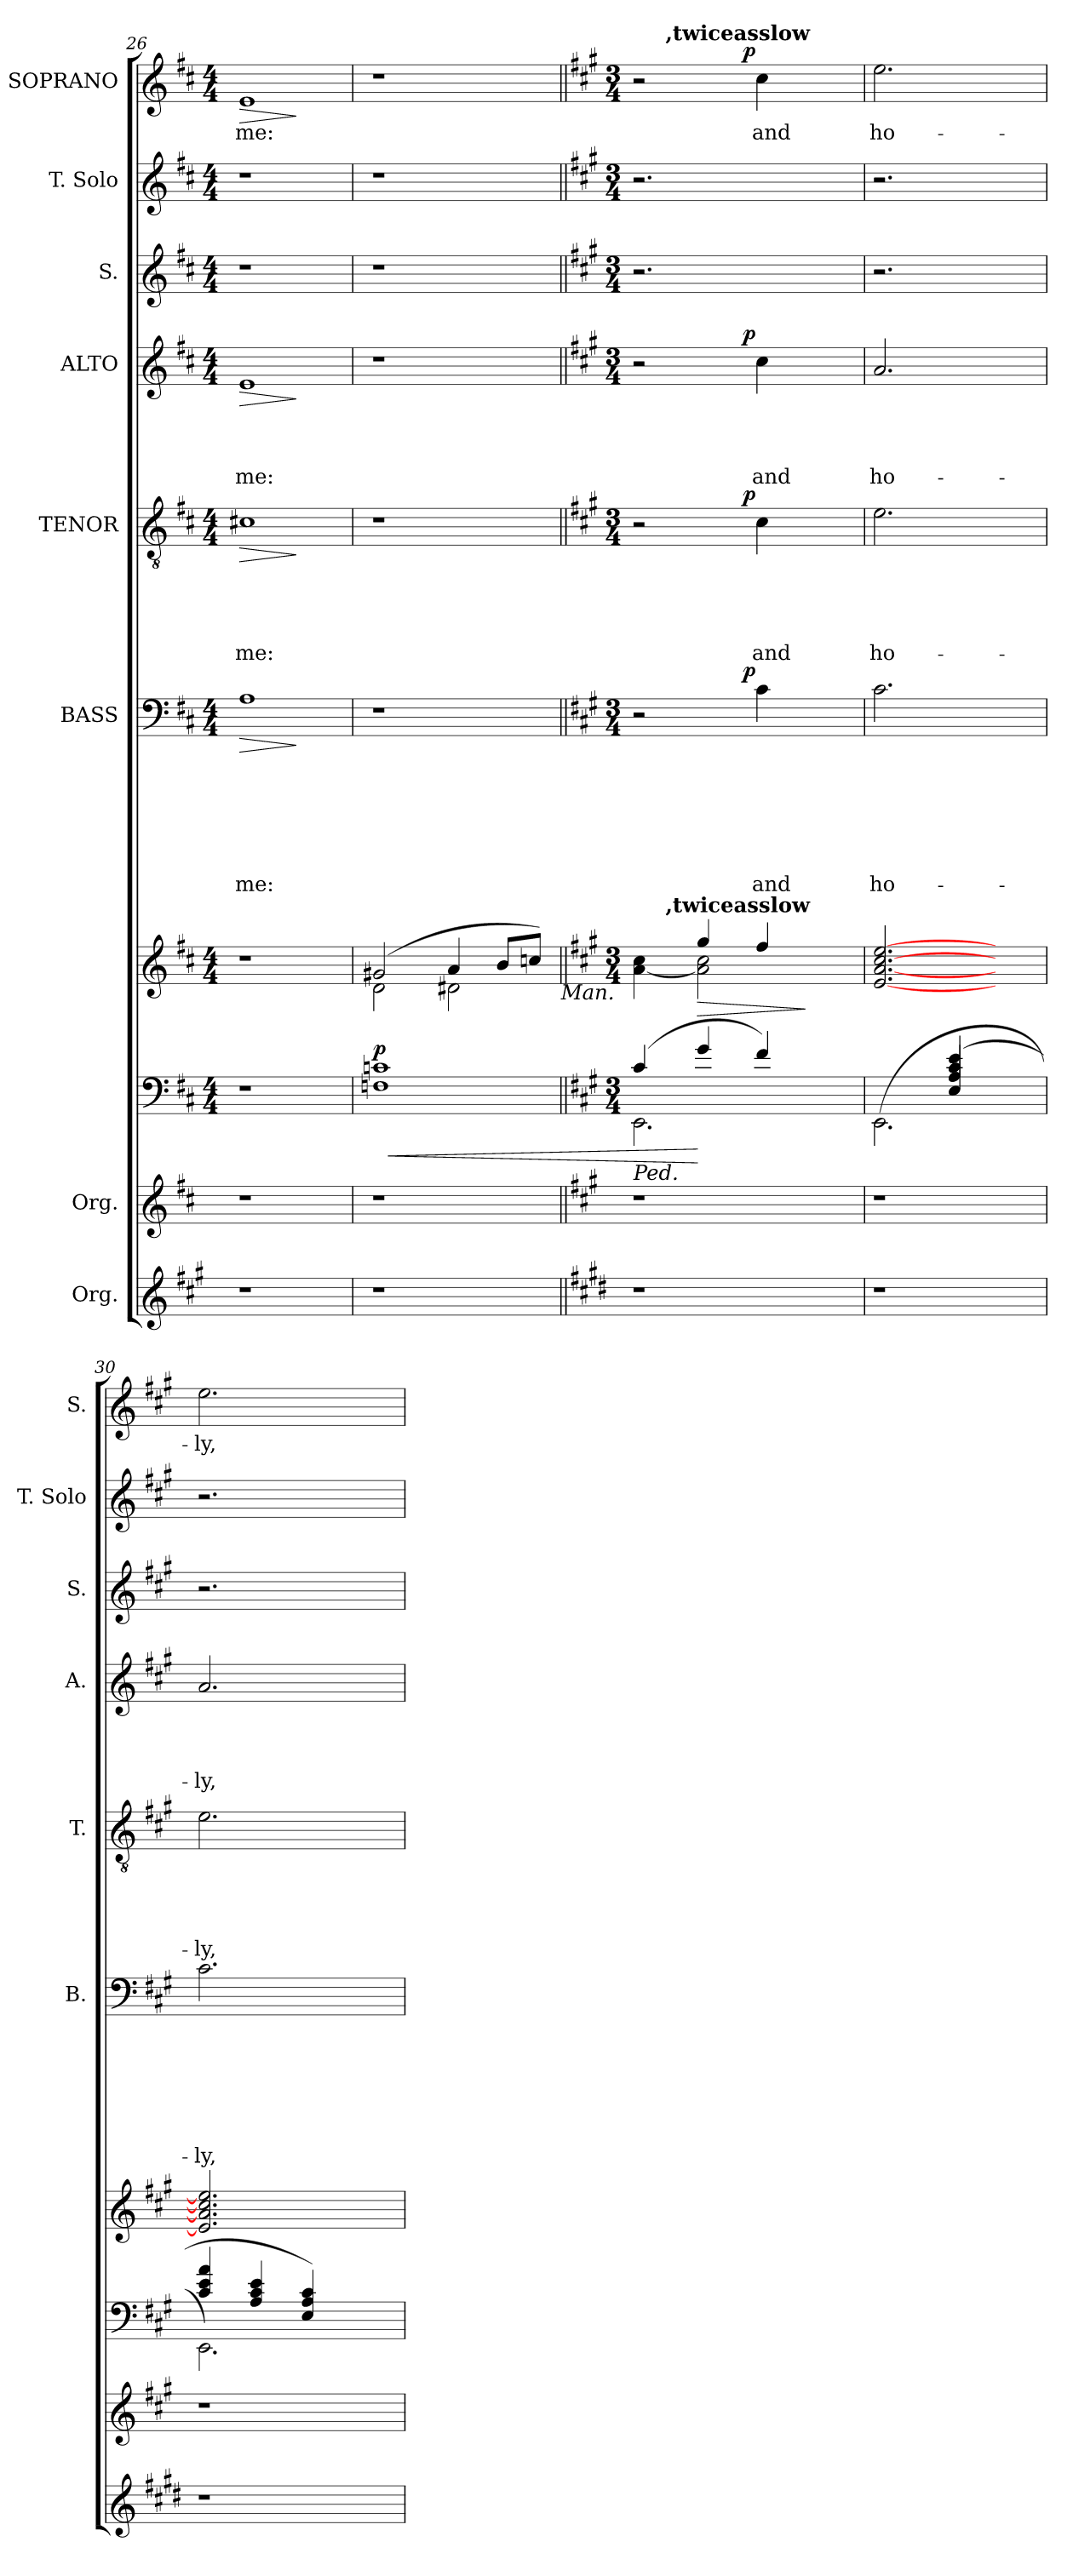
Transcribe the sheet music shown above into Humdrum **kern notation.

**kern	**kern	**kern	**dynam	**kern	**dynam	**kern	**text	**text	**text	**text	**text	**text	**text	**dynam	**kern	**text	**text	**text	**text	**text	**dynam	**kern	**text	**text	**text	**text	**dynam	**kern	**kern	**kern	**text	**dynam
*part10	*part9	*part8	*part8	*part7	*part7	*part6	*part6	*part6	*part6	*part6	*part6	*part6	*part6	*part6	*part5	*part5	*part5	*part5	*part5	*part5	*part5	*part4	*part4	*part4	*part4	*part4	*part4	*part3	*part2	*part1	*part1	*part1
*staff10	*staff9	*staff8	*staff8	*staff7	*staff7	*staff6	*staff6	*staff6	*staff6	*staff6	*staff6	*staff6	*staff6	*staff6	*staff5	*staff5	*staff5	*staff5	*staff5	*staff5	*staff5	*staff4	*staff4	*staff4	*staff4	*staff4	*staff4	*staff3	*staff2	*staff1	*staff1	*staff1
*I"Org.	*I"Org.	*	*	*	*	*I"BASS	*	*	*	*	*	*	*	*	*I"TENOR	*	*	*	*	*	*	*I"ALTO	*	*	*	*	*	*I"S.	*I"T. Solo	*I"SOPRANO	*	*
*	*	*	*	*	*	*I'B.	*	*	*	*	*	*	*	*	*I'T.	*	*	*	*	*	*	*I'A.	*	*	*	*	*	*I'S.	*I'T. Solo	*I'S.	*	*
*clefG2	*clefG2	*clefF4	*	*clefG2	*	*clefF4	*	*	*	*	*	*	*	*	*clefGv2	*	*	*	*	*	*	*clefG2	*	*	*	*	*	*clefG2	*clefG2	*clefG2	*	*
*ITrd-3c-5	*	*	*	*	*	*	*	*	*	*	*	*	*	*	*	*	*	*	*	*	*	*	*	*	*	*	*	*	*	*	*	*
*k[f#c#]	*k[f#c#]	*k[f#c#]	*	*k[f#c#]	*	*k[f#c#]	*	*	*	*	*	*	*	*	*k[f#c#]	*	*	*	*	*	*	*k[f#c#]	*	*	*	*	*	*k[f#c#]	*k[f#c#]	*k[f#c#]	*	*
*D:	*D:	*D:	*	*D:	*	*D:	*	*	*	*	*	*	*	*	*D:	*	*	*	*	*	*	*D:	*	*	*	*	*	*D:	*D:	*D:	*	*
*	*	*M4/4	*	*M4/4	*	*M4/4	*	*	*	*	*	*	*	*	*M4/4	*	*	*	*	*	*	*M4/4	*	*	*	*	*	*M4/4	*M4/4	*M4/4	*	*
=26	=26	=26	=26	=26	=26	=26	=26	=26	=26	=26	=26	=26	=26	=26	=26	=26	=26	=26	=26	=26	=26	=26	=26	=26	=26	=26	=26	=26	=26	=26	=26	=26
!	!	!	!	!	!	!	!	!	!	!	!	!	!LO:LY:b	!LO:HP:b	!	!	!	!	!	!LO:LY:b	!LO:HP:b	!	!	!	!	!LO:LY:b	!LO:HP:b	!	!	!	!LO:LY:b	!LO:HP:b
1r	1r	1r	.	1r	.	1A	.	.	.	.	.	.	me:	>	1c#X	.	.	.	.	me:	>	1e	.	.	.	me:	>	1r	1r	1e	me:	>
.	.	.	.	.	.	.	.	.	.	.	.	.	.	]	.	.	.	.	.	.	]	.	.	.	.	.	]	.	.	.	.	]
=27	=27	=27	=27	=27	=27	=27	=27	=27	=27	=27	=27	=27	=27	=27	=27	=27	=27	=27	=27	=27	=27	=27	=27	=27	=27	=27	=27	=27	=27	=27	=27	=27
!	!	!	!LO:HP:b	!	!	!	!	!	!	!	!	!	!	!	!	!	!	!	!	!	!	!	!	!	!	!	!	!	!	!	!	!
*	*	*	*	*^	*	*	*	*	*	*	*	*	*	*	*	*	*	*	*	*	*	*	*	*	*	*	*	*	*	*	*	*
!	!	!	!LO:DY:n=1:a	!	!	!	!	!	!	!	!	!	!	!	!	!	!	!	!	!	!	!	!	!	!	!	!	!	!	!	!	!	!
1r	1r	1Fn 1cn	< p	(2g#X/	2d\	.	1r	.	.	.	.	.	.	.	.	1r	.	.	.	.	.	.	1r	.	.	.	.	.	1r	1r	1r	.	.
.	.	.	.	4a/	2d#X\	.	.	.	.	.	.	.	.	.	.	.	.	.	.	.	.	.	.	.	.	.	.	.	.	.	.	.	.
.	.	.	.	8b/L	.	.	.	.	.	.	.	.	.	.	.	.	.	.	.	.	.	.	.	.	.	.	.	.	.	.	.	.	.
.	.	.	.	8ccn/J)	.	.	.	.	.	.	.	.	.	.	.	.	.	.	.	.	.	.	.	.	.	.	.	.	.	.	.	.	.
*	*	*	*	*v	*v	*	*	*	*	*	*	*	*	*	*	*	*	*	*	*	*	*	*	*	*	*	*	*	*	*	*	*	*
!	!	!	!	!LO:TX:b:i:t=Man.	!	!	!	!	!	!	!	!	!	!	!	!	!	!	!	!	!	!	!	!	!	!	!	!	!	!	!	!
!!LO:PB:g=z
=28||	=28||	=28||	=28||	=28||	=28||	=28||	=28||	=28||	=28||	=28||	=28||	=28||	=28||	=28||	=28||	=28||	=28||	=28||	=28||	=28||	=28||	=28||	=28||	=28||	=28||	=28||	=28||	=28||	=28||	=28||	=28||	=28||
*k[f#c#g#]	*k[f#c#g#]	*k[f#c#g#]	*	*k[f#c#g#]	*	*k[f#c#g#]	*	*	*	*	*	*	*	*	*k[f#c#g#]	*	*	*	*	*	*	*k[f#c#g#]	*	*	*	*	*	*k[f#c#g#]	*k[f#c#g#]	*k[f#c#g#]	*	*
*A:	*A:	*A:	*	*A:	*	*A:	*	*	*	*	*	*	*	*	*A:	*	*	*	*	*	*	*A:	*	*	*	*	*	*A:	*A:	*A:	*	*
*	*	*M3/4	*	*M3/4	*	*M3/4	*	*	*	*	*	*	*	*	*M3/4	*	*	*	*	*	*	*M3/4	*	*	*	*	*	*M3/4	*M3/4	*M3/4	*	*
*	*	*^	*	*^	*	*^	*	*	*	*	*	*	*	*	*^	*	*	*	*	*	*	*^	*	*	*	*	*	*	*	*^	*	*
!	!	!LO:TX:b:i:t=Ped.	!	!	!	!	!	!	!	!	!	!	!	!	!	!	!	!	!	!	!	!	!	!	!	!	!	!	!	!	!	!	!	!	!	!	!	!
*	*	*	*	*	*	*^	*	*	*	*	*	*	*	*	*	*	*	*	*	*	*	*	*	*	*	*	*	*	*	*	*	*	*	*	*	*^	*	*
1r	1r	(4c#/	2.EE\	.	4ryy	[<4a\ 4cc#\	8ryy	.	2r	4...ryy	.	.	.	.	.	.	.	.	2r	4...ryy	.	.	.	.	.	.	2r	4...ryy	.	.	.	.	.	2.r	2.r	2r	4...ryy	8ryy	.	.
!	!	!	!	!	!	!	!	!	!	!	!	!	!	!	!	!	!	!	!	!	!	!	!	!	!	!	!	!	!	!	!	!	!	!	!	!	!	!LO:TX:a:B:t=,twiceasslow	!	!
!	!	!	!	!	!	!	!LO:TX:a:B:t=,twiceasslow	!	!	!	!	!	!	!	!	!	!	!	!	!	!	!	!	!	!	!	!	!	!	!	!	!	!	!	!	!	!	!	!	!
.	.	.	.	.	.	.	2..ryy	.	.	.	.	.	.	.	.	.	.	.	.	.	.	.	.	.	.	.	.	.	.	.	.	.	.	.	.	.	.	2..ryy	.	.
!	!	!	!	!	!	!	!	!LO:HP:b	!	!	!	!	!	!	!	!	!	!	!	!	!	!	!	!	!	!	!	!	!	!	!	!	!	!	!	!	!	!	!	!
.	.	4g#/	.	[	4gg#/	2a\] 2cc#\	.	>	.	.	.	.	.	.	.	.	.	.	.	.	.	.	.	.	.	.	.	.	.	.	.	.	.	.	.	.	.	.	.	.
!	!	!	!	!	!	!	!	!	!	!	!	!	!	!	!	!	!	!LO:DY:a	!	!	!	!	!	!	!	!LO:DY:a	!	!	!	!	!	!	!LO:DY:a	!	!	!	!	!	!	!LO:DY:a
.	.	.	.	.	.	.	.	.	.	2ryy	.	.	.	.	.	.	.	p	.	2ryy	.	.	.	.	.	p	.	2ryy	.	.	.	.	p	.	.	.	2ryy	.	.	p
!	!	!	!	!	!	!	!	!	!	!	!	!	!	!	!	!	!LO:LY:b	!	!	!	!	!	!	!	!LO:LY:b	!	!	!	!	!	!	!LO:LY:b	!	!	!	!	!	!	!LO:LY:b	!
.	.	4f#/)	.	.	4ff#/	.	.	.	4c#\	.	.	.	.	.	.	.	and	.	4c#\	.	.	.	.	.	and	.	4cc#\	.	.	.	.	and	.	.	.	4cc#\	.	.	and	.
.	.	4ryy	4ryy	.	4ryy	4ryy	.	]	4ryy	.	.	.	.	.	.	.	.	.	4ryy	.	.	.	.	.	.	.	4ryy	.	.	.	.	.	.	4ryy	4ryy	4ryy	.	.	.	.
.	.	.	.	.	.	.	.	.	.	32ryy	.	.	.	.	.	.	.	.	.	32ryy	.	.	.	.	.	.	.	32ryy	.	.	.	.	.	.	.	.	32ryy	.	.	.
=29	=29	=29	=29	=29	=29	=29	=29	=29	=29	=29	=29	=29	=29	=29	=29	=29	=29	=29	=29	=29	=29	=29	=29	=29	=29	=29	=29	=29	=29	=29	=29	=29	=29	=29	=29	=29	=29	=29	=29	=29
*	*	*	*^	*	*	*	*	*	*	*	*	*	*	*	*	*	*	*	*	*	*	*	*	*	*	*	*	*	*	*	*	*	*	*	*	*	*	*	*	*
!	!	!	!	!	!	!	!	!	!	!	!	!	!	!	!	!	!	!LO:LY:b	!	!	!	!	!	!	!	!LO:LY:b	!	!	!	!	!	!	!LO:LY:b	!	!	!	!	!	!	!LO:LY:b	!
*	*	*	*	*	*	*v	*v	*v	*	*	*	*	*	*	*	*	*	*	*	*v	*v	*	*	*	*	*	*	*v	*v	*	*	*	*	*	*	*	*v	*v	*v	*	*
*	*	*	*	*	*	*	*	*v	*v	*	*	*	*	*	*	*	*	*	*	*	*	*	*	*	*	*	*	*	*	*	*	*	*	*	*
1r	1r	(<2.EE\	2ryy	2ryy	.	[<2.e/ [<2.a/ [>2.cc#/ [>2.ee/	.	2.c#\	.	.	.	.	.	.	ho-	.	2.e\	.	.	.	.	ho-	.	2.a/	.	.	.	ho-	.	2.r	2.r	2.ee\	ho-	.
.	.	.	(4E/ 4A/ 4c#/	4A/ 4c#/ 4e/	.	.	.	.	.	.	.	.	.	.	.	.	.	.	.	.	.	.	.	.	.	.	.	.	.	.	.	.	.	.
.	.	4ryy	4ryy	4ryy	.	4ryy	.	4ryy	.	.	.	.	.	.	.	.	4ryy	.	.	.	.	.	.	4ryy	.	.	.	.	.	4ryy	4ryy	4ryy	.	.
=30	=30	=30	=30	=30	=30	=30	=30	=30	=30	=30	=30	=30	=30	=30	=30	=30	=30	=30	=30	=30	=30	=30	=30	=30	=30	=30	=30	=30	=30	=30	=30	=30	=30	=30
!	!	!	!	!	!	!	!	!	!	!	!	!	!	!	!LO:LY:b	!	!	!	!	!	!	!LO:LY:b	!	!	!	!	!	!LO:LY:b	!	!	!	!	!LO:LY:b	!
*	*	*	*v	*v	*	*	*	*	*	*	*	*	*	*	*	*	*	*	*	*	*	*	*	*	*	*	*	*	*	*	*	*	*	*
1r	1r	4c#/ 4e/ 4a/	2.EE\)	.	2.e/] 2.a/] 2.cc#/] 2.ee/]	.	2.c#\	.	.	.	.	.	.	-ly,	.	2.e\	.	.	.	.	-ly,	.	2.a/	.	.	.	-ly,	.	2.r	2.r	2.ee\	-ly,	.
.	.	4A/ 4c#/ 4e/	.	.	.	.	.	.	.	.	.	.	.	.	.	.	.	.	.	.	.	.	.	.	.	.	.	.	.	.	.	.	.
.	.	4E/ 4A/ 4c#/)	.	.	.	.	.	.	.	.	.	.	.	.	.	.	.	.	.	.	.	.	.	.	.	.	.	.	.	.	.	.	.
.	.	4ryy	4ryy	.	4ryy	.	4ryy	.	.	.	.	.	.	.	.	4ryy	.	.	.	.	.	.	4ryy	.	.	.	.	.	4ryy	4ryy	4ryy	.	.
*	*	*v	*v	*	*	*	*	*	*	*	*	*	*	*	*	*	*	*	*	*	*	*	*	*	*	*	*	*	*	*	*	*	*
=	=	=	=	=	=	=	=	=	=	=	=	=	=	=	=	=	=	=	=	=	=	=	=	=	=	=	=	=	=	=	=	=
*-	*-	*-	*-	*-	*-	*-	*-	*-	*-	*-	*-	*-	*-	*-	*-	*-	*-	*-	*-	*-	*-	*-	*-	*-	*-	*-	*-	*-	*-	*-	*-	*-
